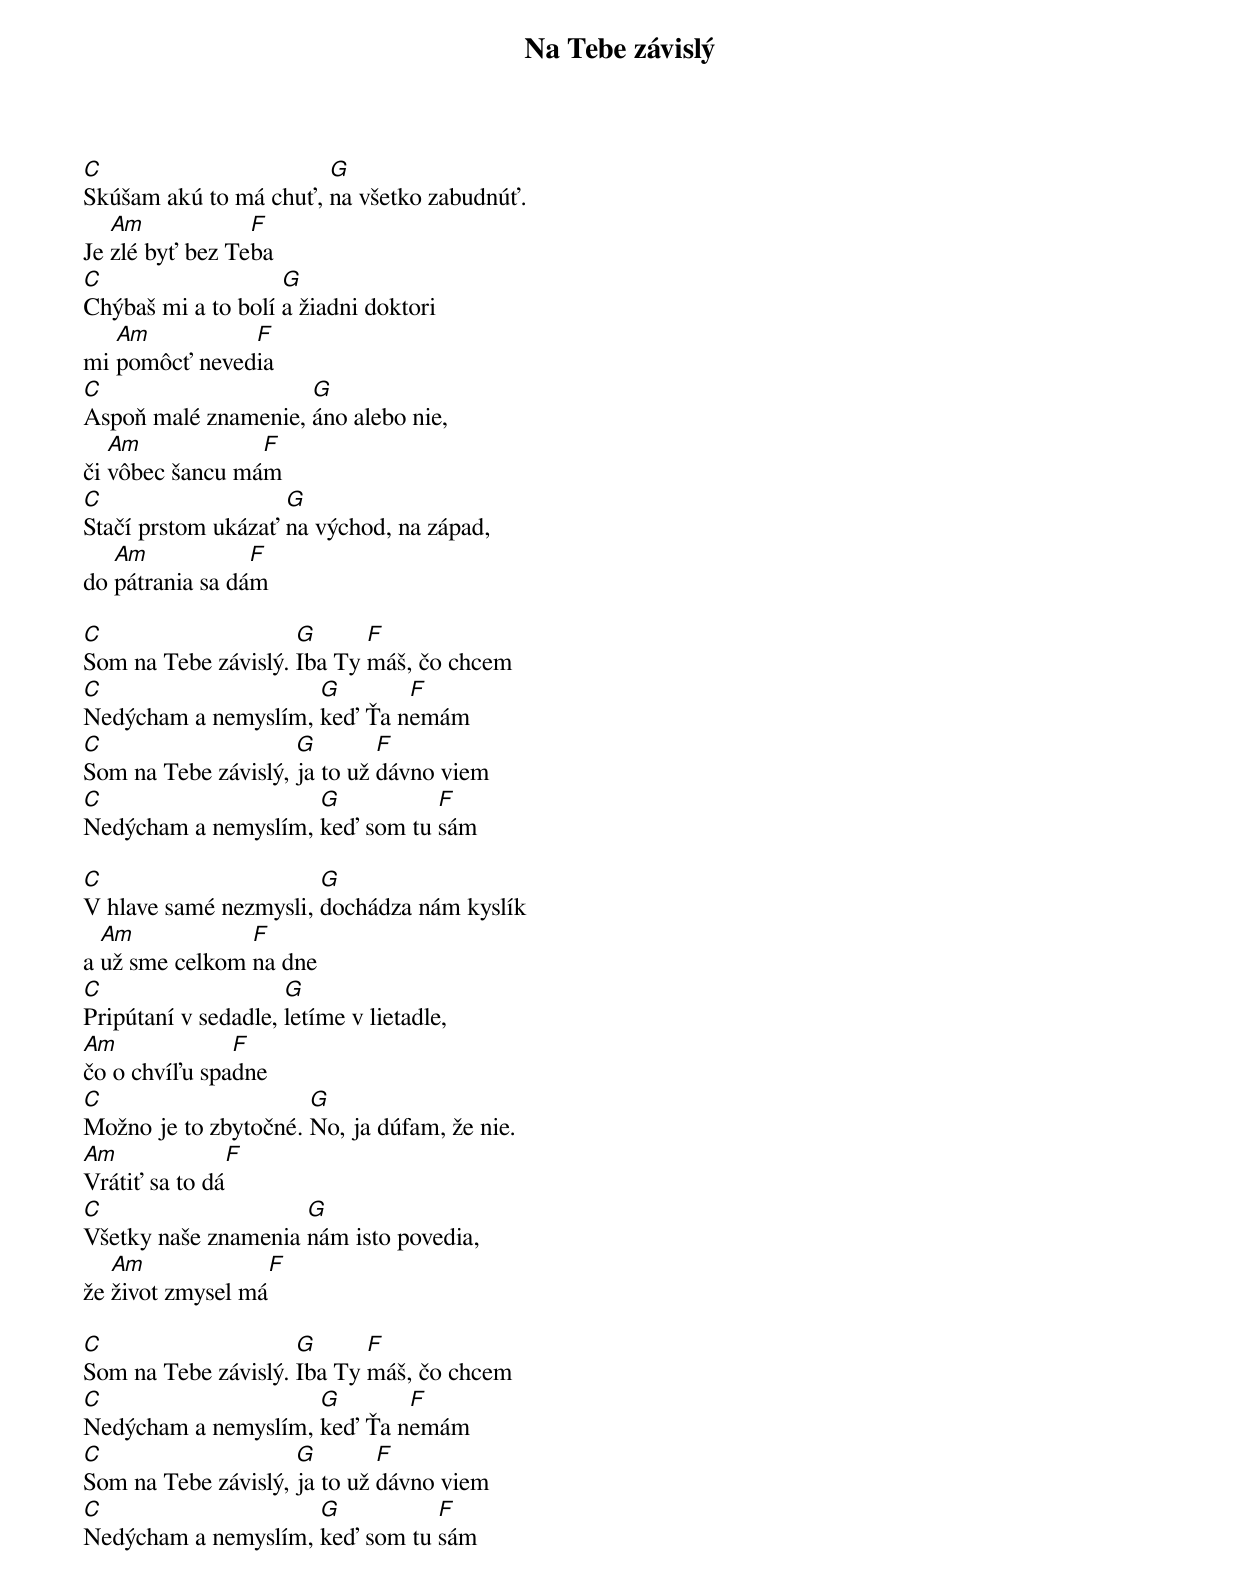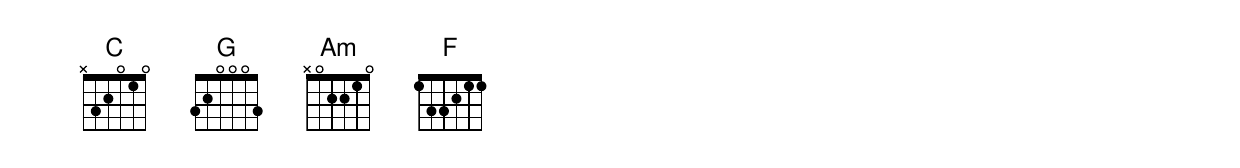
{title: Na Tebe závislý}
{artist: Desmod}

[C]Skúšam akú to má chuť, [G]na všetko zabudnúť.
Je [Am]zlé byť bez Te[F]ba
[C]Chýbaš mi a to bolí [G]a žiadni doktori
mi [Am]pomôcť neved[F]ia
[C]Aspoň malé znamenie, [G]áno alebo nie,
či [Am]vôbec šancu má[F]m
[C]Stačí prstom ukázať [G]na východ, na západ,
do [Am]pátrania sa dá[F]m

[C]Som na Tebe závislý. [G]Iba Ty [F]máš, čo chcem
[C]Nedýcham a nemyslím, [G]keď Ťa n[F]emám
[C]Som na Tebe závislý, [G]ja to už [F]dávno viem
[C]Nedýcham a nemyslím, [G]keď som tu [F]sám

[C]V hlave samé nezmysli, [G]dochádza nám kyslík
a [Am]už sme celkom [F]na dne
[C]Pripútaní v sedadle, [G]letíme v lietadle,
[Am]čo o chvíľu spa[F]dne
[C]Možno je to zbytočné. [G]No, ja dúfam, že nie.
[Am]Vrátiť sa to dá[F]
[C]Všetky naše znamenia [G]nám isto povedia,
že [Am]život zmysel má[F]

[C]Som na Tebe závislý. [G]Iba Ty [F]máš, čo chcem
[C]Nedýcham a nemyslím, [G]keď Ťa n[F]emám
[C]Som na Tebe závislý, [G]ja to už [F]dávno viem
[C]Nedýcham a nemyslím, [G]keď som tu [F]sám
